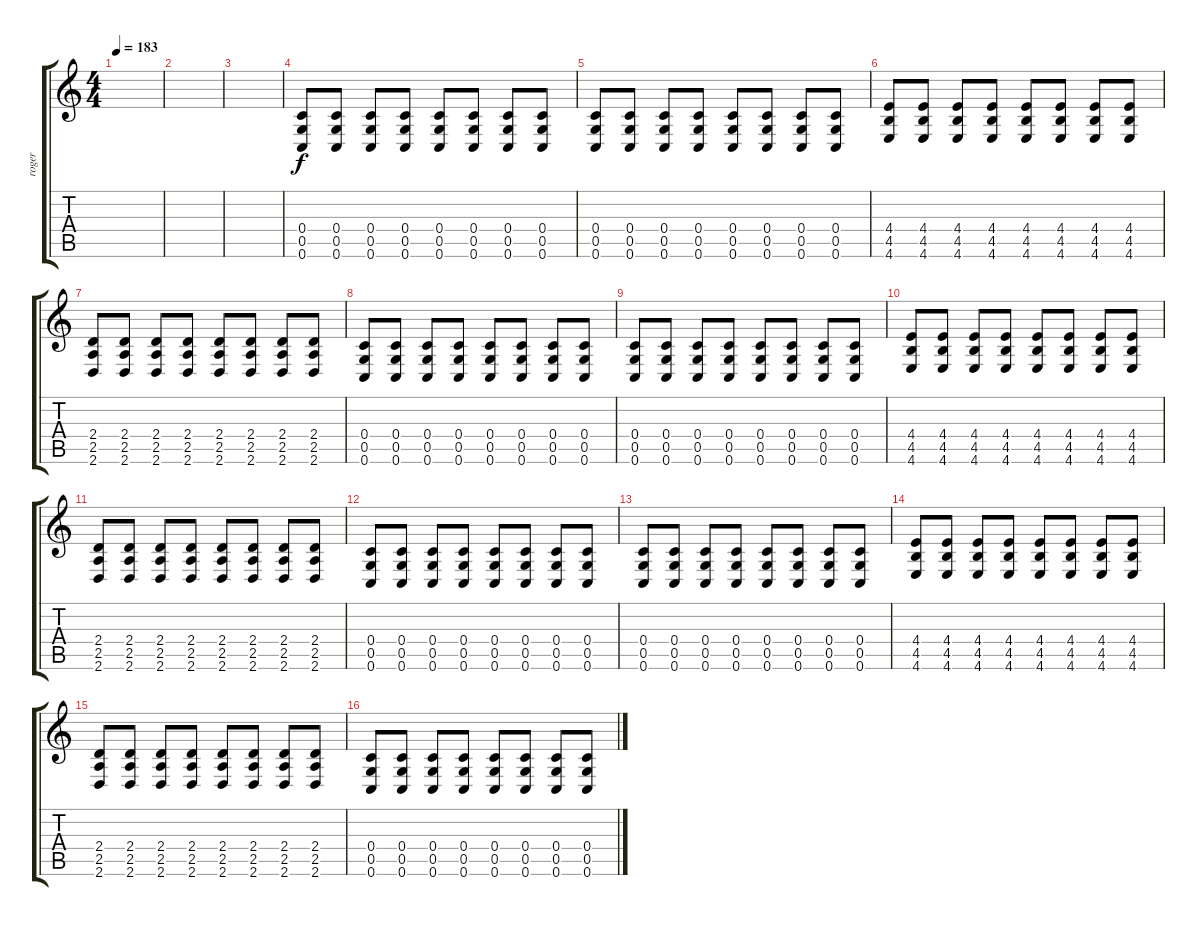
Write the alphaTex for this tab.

\track ("roger" "roger") {instrument electricguitarclean}
\staff {score tabs}
\tuning (D4 A3 F3 C3 G2 C2) {hide}
\ts (4 4)
\tempo 183
\clef g2
\ks c
|
|
|
(0.4 0.5 0.6).8{volume 13 balance 0 instrument overdrivenguitar} (0.4 0.5 0.6).8 (0.4 0.5 0.6).8 (0.4 0.5 0.6).8 (0.4 0.5 0.6).8 (0.4 0.5 0.6).8 (0.4 0.5 0.6).8 (0.4 0.5 0.6).8 |
(0.4 0.5 0.6).8 (0.4 0.5 0.6).8 (0.4 0.5 0.6).8 (0.4 0.5 0.6).8 (0.4 0.5 0.6).8 (0.4 0.5 0.6).8 (0.4 0.5 0.6).8 (0.4 0.5 0.6).8 |
(4.4 4.5 4.6).8 (4.4 4.5 4.6).8 (4.4 4.5 4.6).8 (4.4 4.5 4.6).8 (4.4 4.5 4.6).8 (4.4 4.5 4.6).8 (4.4 4.5 4.6).8 (4.4 4.5 4.6).8 |
(2.4 2.5 2.6).8 (2.4 2.5 2.6).8 (2.4 2.5 2.6).8 (2.4 2.5 2.6).8 (2.4 2.5 2.6).8 (2.4 2.5 2.6).8 (2.4 2.5 2.6).8 (2.4 2.5 2.6).8 |
(0.4 0.5 0.6).8 (0.4 0.5 0.6).8 (0.4 0.5 0.6).8 (0.4 0.5 0.6).8 (0.4 0.5 0.6).8 (0.4 0.5 0.6).8 (0.4 0.5 0.6).8 (0.4 0.5 0.6).8 |
(0.4 0.5 0.6).8 (0.4 0.5 0.6).8 (0.4 0.5 0.6).8 (0.4 0.5 0.6).8 (0.4 0.5 0.6).8 (0.4 0.5 0.6).8 (0.4 0.5 0.6).8 (0.4 0.5 0.6).8 |
(4.4 4.5 4.6).8 (4.4 4.5 4.6).8 (4.4 4.5 4.6).8 (4.4 4.5 4.6).8 (4.4 4.5 4.6).8 (4.4 4.5 4.6).8 (4.4 4.5 4.6).8 (4.4 4.5 4.6).8 |
(2.4 2.5 2.6).8 (2.4 2.5 2.6).8 (2.4 2.5 2.6).8 (2.4 2.5 2.6).8 (2.4 2.5 2.6).8 (2.4 2.5 2.6).8 (2.4 2.5 2.6).8 (2.4 2.5 2.6).8 |
(0.4 0.5 0.6).8{instrument overdrivenguitar} (0.4 0.5 0.6).8 (0.4 0.5 0.6).8 (0.4 0.5 0.6).8 (0.4 0.5 0.6).8 (0.4 0.5 0.6).8 (0.4 0.5 0.6).8 (0.4 0.5 0.6).8 |
(0.4 0.5 0.6).8 (0.4 0.5 0.6).8 (0.4 0.5 0.6).8 (0.4 0.5 0.6).8 (0.4 0.5 0.6).8 (0.4 0.5 0.6).8 (0.4 0.5 0.6).8 (0.4 0.5 0.6).8 |
(4.4 4.5 4.6).8 (4.4 4.5 4.6).8 (4.4 4.5 4.6).8 (4.4 4.5 4.6).8 (4.4 4.5 4.6).8 (4.4 4.5 4.6).8 (4.4 4.5 4.6).8 (4.4 4.5 4.6).8 |
(2.4 2.5 2.6).8 (2.4 2.5 2.6).8 (2.4 2.5 2.6).8 (2.4 2.5 2.6).8 (2.4 2.5 2.6).8 (2.4 2.5 2.6).8 (2.4 2.5 2.6).8 (2.4 2.5 2.6).8 |
(0.4 0.5 0.6).8 (0.4 0.5 0.6).8 (0.4 0.5 0.6).8 (0.4 0.5 0.6).8 (0.4 0.5 0.6).8 (0.4 0.5 0.6).8 (0.4 0.5 0.6).8 (0.4 0.5 0.6).8
